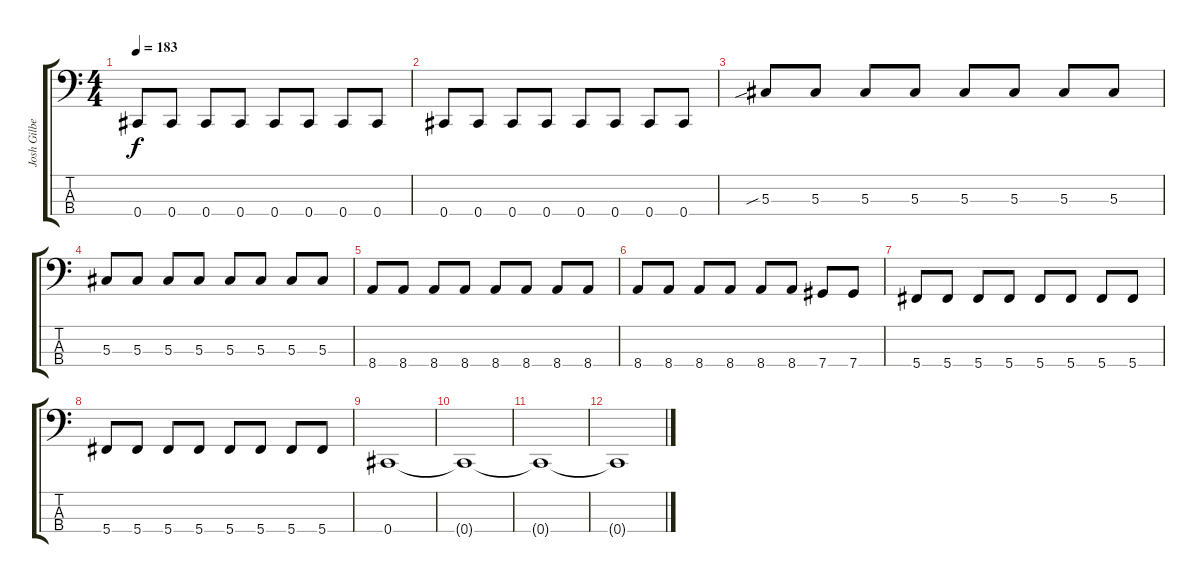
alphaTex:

\track ("Josh Gilbert" "Josh Gilbe") {instrument electricbasspick}
\staff {score tabs}
\tuning (Gb2 Db2 Ab1 Db1) {hide}
\ts (4 4)
\tempo 183
\clef f4
\ks c
0.4.8{dy f} 0.4.8 0.4.8 0.4.8 0.4.8 0.4.8 0.4.8 0.4.8 |
0.4.8 0.4.8 0.4.8 0.4.8 0.4.8 0.4.8 0.4.8 0.4.8 |
5.3{sib}.8 5.3.8 5.3.8 5.3.8 5.3.8 5.3.8 5.3.8 5.3.8 |
5.3.8 5.3.8 5.3.8 5.3.8 5.3.8 5.3.8 5.3.8 5.3.8 |
8.4.8 8.4.8 8.4.8 8.4.8 8.4.8 8.4.8 8.4.8 8.4.8 |
8.4.8 8.4.8 8.4.8 8.4.8 8.4.8 8.4.8 7.4.8 7.4.8 |
5.4.8 5.4.8 5.4.8 5.4.8 5.4.8 5.4.8 5.4.8 5.4.8 |
5.4.8 5.4.8 5.4.8 5.4.8 5.4.8 5.4.8 5.4.8 5.4.8 |
0.4.1 |
0.4{t}.1 |
0.4{t}.1 |
0.4{t}.1
